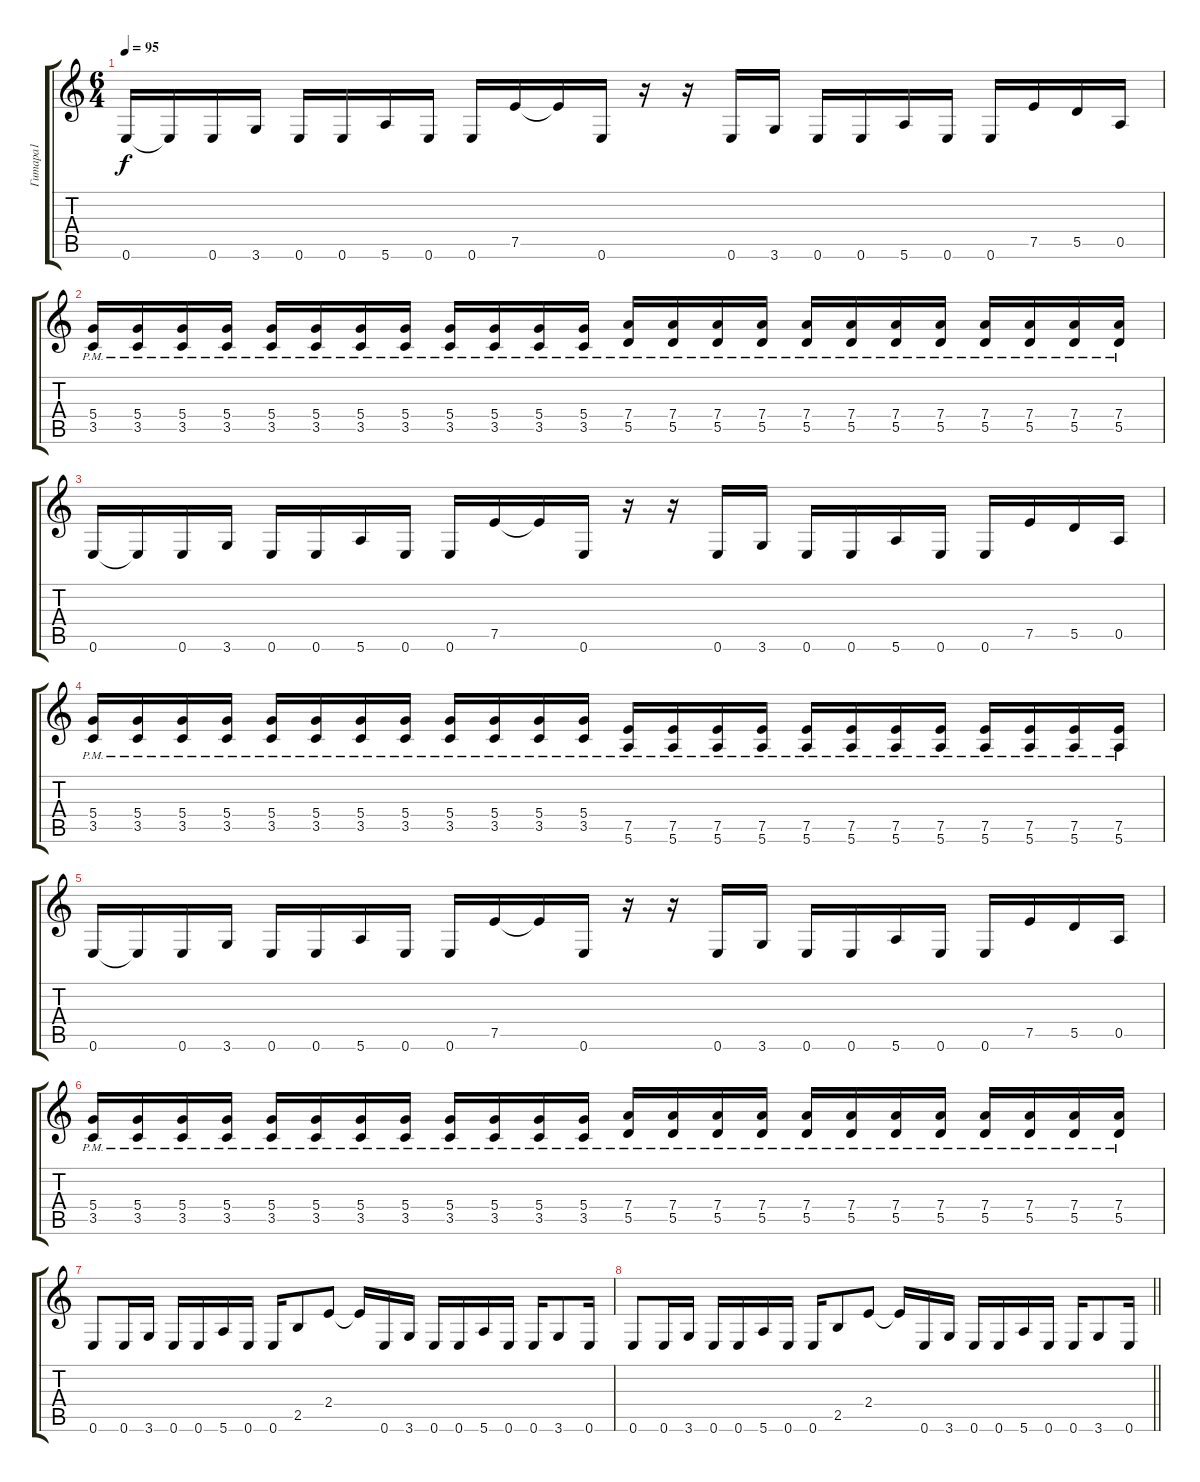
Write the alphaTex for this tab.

\track ("Гитара1" "Гитара1") {instrument distortionguitar}
\staff {score tabs}
\tuning (E4 B3 G3 D3 A2 E2) {hide}
\ts (6 4)
\tempo 95
\clef g2
\ks c
0.6.16{dy f} 0.6{t}.16 0.6.16 3.6.16 0.6.16 0.6.16 5.6.16 0.6.16 0.6.16 7.5.16 7.5{t}.16 0.6.16 r.16 r.16 0.6.16 3.6.16 0.6.16 0.6.16 5.6.16 0.6.16 0.6.16 7.5.16 5.5.16 0.5.16 |
(5.4{pm} 3.5{pm}).16 (5.4{pm} 3.5{pm}).16 (5.4{pm} 3.5{pm}).16 (5.4{pm} 3.5{pm}).16 (5.4{pm} 3.5{pm}).16 (5.4{pm} 3.5{pm}).16 (5.4{pm} 3.5{pm}).16 (5.4{pm} 3.5{pm}).16 (5.4{pm} 3.5{pm}).16 (5.4{pm} 3.5{pm}).16 (5.4{pm} 3.5{pm}).16 (5.4{pm} 3.5{pm}).16 (7.4{pm} 5.5{pm}).16 (7.4{pm} 5.5{pm}).16 (7.4{pm} 5.5{pm}).16 (7.4{pm} 5.5{pm}).16 (7.4{pm} 5.5{pm}).16 (7.4{pm} 5.5{pm}).16 (7.4{pm} 5.5{pm}).16 (7.4{pm} 5.5{pm}).16 (7.4{pm} 5.5{pm}).16 (7.4{pm} 5.5{pm}).16 (7.4{pm} 5.5{pm}).16 (7.4{pm} 5.5{pm}).16 |
0.6.16 0.6{t}.16 0.6.16 3.6.16 0.6.16 0.6.16 5.6.16 0.6.16 0.6.16 7.5.16 7.5{t}.16 0.6.16 r.16 r.16 0.6.16 3.6.16 0.6.16 0.6.16 5.6.16 0.6.16 0.6.16 7.5.16 5.5.16 0.5.16 |
(5.4{pm} 3.5{pm}).16 (5.4{pm} 3.5{pm}).16 (5.4{pm} 3.5{pm}).16 (5.4{pm} 3.5{pm}).16 (5.4{pm} 3.5{pm}).16 (5.4{pm} 3.5{pm}).16 (5.4{pm} 3.5{pm}).16 (5.4{pm} 3.5{pm}).16 (5.4{pm} 3.5{pm}).16 (5.4{pm} 3.5{pm}).16 (5.4{pm} 3.5{pm}).16 (5.4{pm} 3.5{pm}).16 (7.5{pm} 5.6{pm}).16 (7.5{pm} 5.6{pm}).16 (7.5{pm} 5.6{pm}).16 (7.5{pm} 5.6{pm}).16 (7.5{pm} 5.6{pm}).16 (7.5{pm} 5.6{pm}).16 (7.5{pm} 5.6{pm}).16 (7.5{pm} 5.6{pm}).16 (7.5{pm} 5.6{pm}).16 (7.5{pm} 5.6{pm}).16 (7.5{pm} 5.6{pm}).16 (7.5{pm} 5.6{pm}).16 |
0.6.16 0.6{t}.16 0.6.16 3.6.16 0.6.16 0.6.16 5.6.16 0.6.16 0.6.16 7.5.16 7.5{t}.16 0.6.16 r.16 r.16 0.6.16 3.6.16 0.6.16 0.6.16 5.6.16 0.6.16 0.6.16 7.5.16 5.5.16 0.5.16 |
(5.4{pm} 3.5{pm}).16 (5.4{pm} 3.5{pm}).16 (5.4{pm} 3.5{pm}).16 (5.4{pm} 3.5{pm}).16 (5.4{pm} 3.5{pm}).16 (5.4{pm} 3.5{pm}).16 (5.4{pm} 3.5{pm}).16 (5.4{pm} 3.5{pm}).16 (5.4{pm} 3.5{pm}).16 (5.4{pm} 3.5{pm}).16 (5.4{pm} 3.5{pm}).16 (5.4{pm} 3.5{pm}).16 (7.4{pm} 5.5{pm}).16 (7.4{pm} 5.5{pm}).16 (7.4{pm} 5.5{pm}).16 (7.4{pm} 5.5{pm}).16 (7.4{pm} 5.5{pm}).16 (7.4{pm} 5.5{pm}).16 (7.4{pm} 5.5{pm}).16 (7.4{pm} 5.5{pm}).16 (7.4{pm} 5.5{pm}).16 (7.4{pm} 5.5{pm}).16 (7.4{pm} 5.5{pm}).16 (7.4{pm} 5.5{pm}).16 |
0.6.8 0.6.16 3.6.16 0.6.16 0.6.16 5.6.16 0.6.16 0.6.16 2.5.8 2.4.8 2.4{t}.16 0.6.16 3.6.16 0.6.16 0.6.16 5.6.16 0.6.16 0.6.16 3.6.8 0.6.16 |
\barLineRight lightlight
0.6.8 0.6.16 3.6.16 0.6.16 0.6.16 5.6.16 0.6.16 0.6.16 2.5.8 2.4.8 2.4{t}.16 0.6.16 3.6.16 0.6.16 0.6.16 5.6.16 0.6.16 0.6.16 3.6.8 0.6.16
